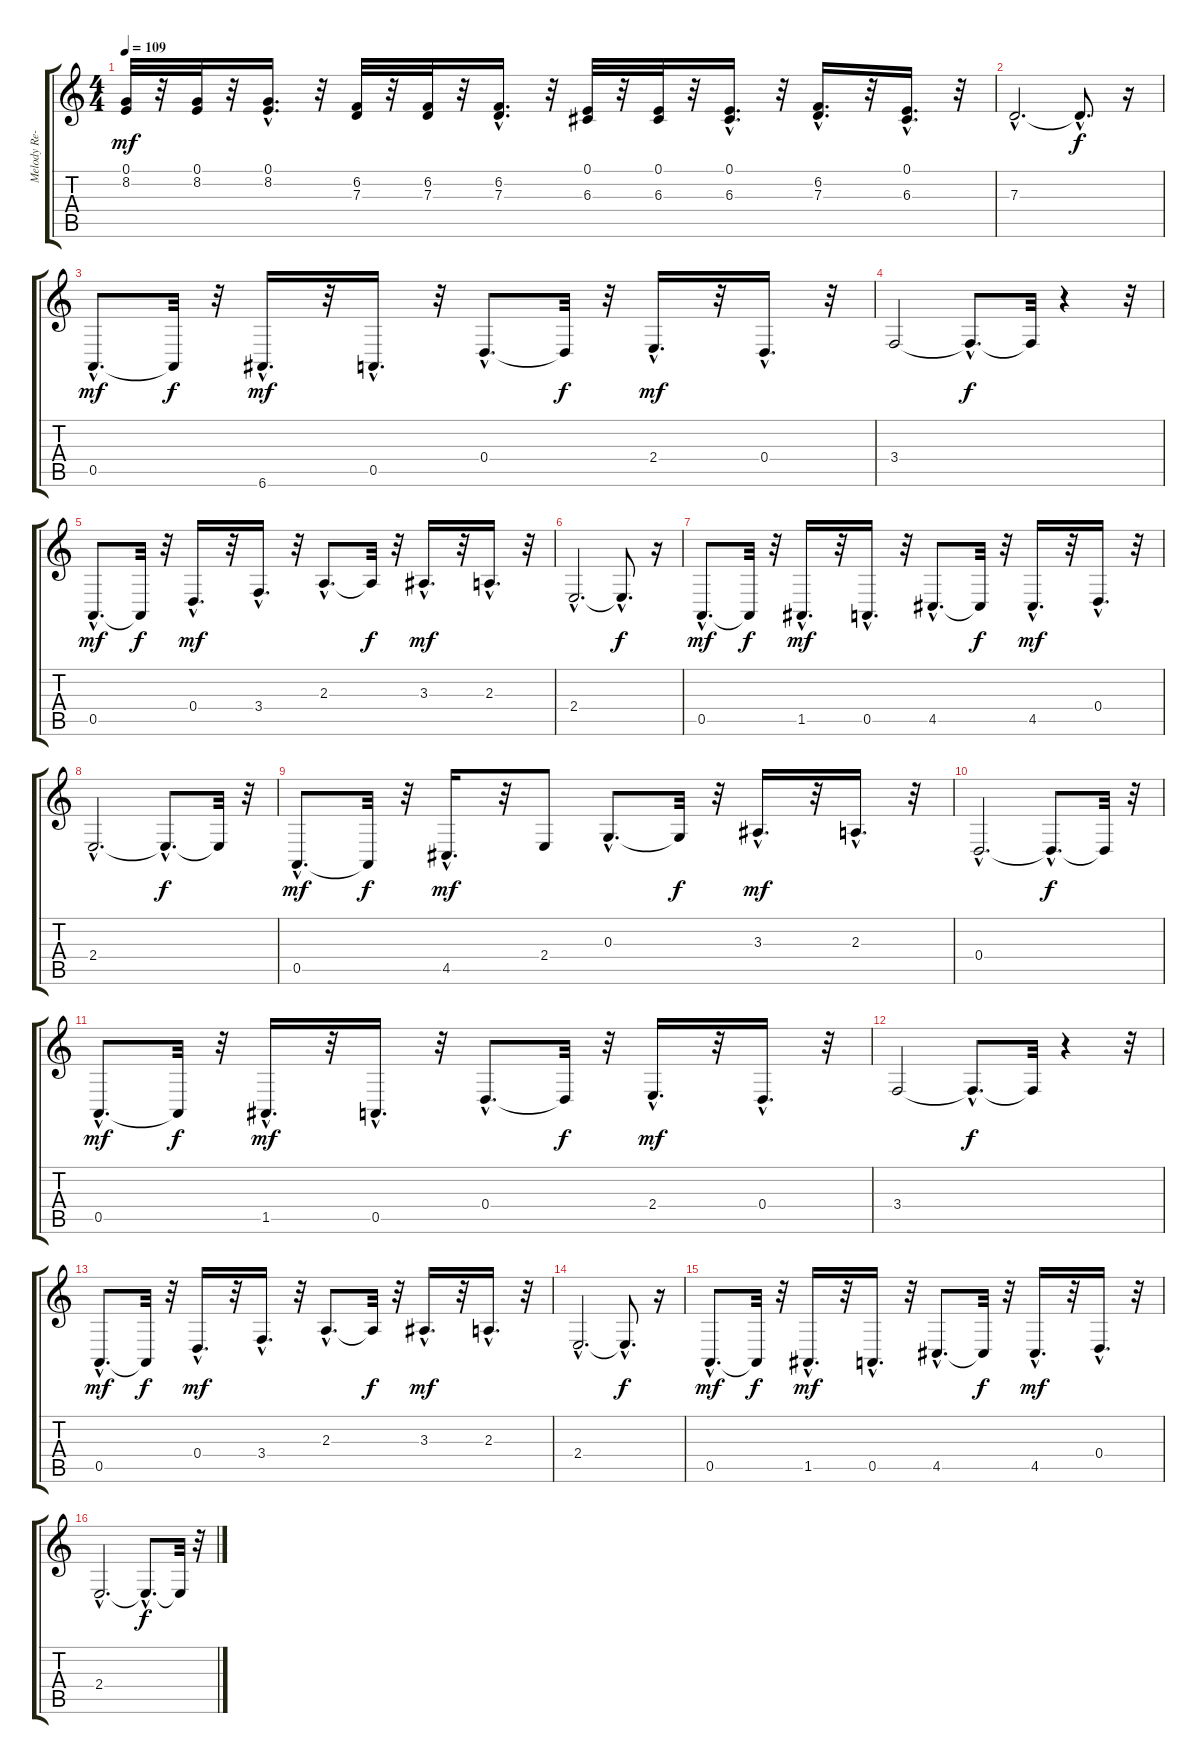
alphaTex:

\track ("Melody Re-Doubled #1 " "Melody Re-") {instrument pad2warm}
\staff {score tabs}
\tuning (E4 B3 G3 D3 A2 E2) {hide}
\ts (4 4)
\tempo 109
\clef g2
\ks c
(0.1 8.2).32{dy mf} r.32 (0.1 8.2).32 r.32 (0.1{hac} 8.2{hac}).16{d} r.32 (6.2 7.3).32 r.32 (6.2 7.3).32 r.32 (6.2{hac} 7.3{hac}).16{d} r.32 (0.1 6.3).32 r.32 (0.1 6.3).32 r.32 (0.1{hac} 6.3{hac}).16{d} r.32 (6.2{hac} 7.3{hac}).16{d} r.32 (0.1{hac} 6.3{hac}).16{d} r.32 |
7.3{hac}.2{d} 7.3{hac t}.8{d dy f} r.16 |
0.5{hac}.8{d dy mf} 0.5{t}.32{dy f} r.32 6.6{hac}.16{d dy mf} r.32 0.5{hac}.16{d} r.32 0.4{hac}.8{d} 0.4{t}.32{dy f} r.32 2.4{hac}.16{d dy mf} r.32 0.4{hac}.16{d} r.32 |
3.4.2 3.4{hac t}.8{d dy f} 3.4{t}.32 r.4 r.32 |
0.5{hac}.8{d dy mf} 0.5{t}.32{dy f} r.32 0.4{hac}.16{d dy mf} r.32 3.4{hac}.16{d} r.32 2.3{hac}.8{d} 2.3{t}.32{dy f} r.32 3.3{hac}.16{d dy mf} r.32 2.3{hac}.16{d} r.32 |
2.4{hac}.2{d} 2.4{hac t}.8{d dy f} r.16 |
0.5{hac}.8{d dy mf} 0.5{t}.32{dy f} r.32 1.5{hac}.16{d dy mf} r.32 0.5{hac}.16{d} r.32 4.5{hac}.8{d} 4.5{t}.32{dy f} r.32 4.5{hac}.16{d dy mf} r.32 0.4{hac}.16{d} r.32 |
2.4{hac}.2{d} 2.4{hac t}.8{d dy f} 2.4{t}.32 r.32 |
0.5{hac}.8{d dy mf} 0.5{t}.32{dy f} r.32 4.5{hac}.16{d dy mf} r.32 2.4.8 0.3{hac}.8{d} 0.3{t}.32{dy f} r.32 3.3{hac}.16{d dy mf} r.32 2.3{hac}.16{d} r.32 |
0.4{hac}.2{d} 0.4{hac t}.8{d dy f} 0.4{t}.32 r.32 |
0.5{hac}.8{d dy mf} 0.5{t}.32{dy f} r.32 1.5{hac}.16{d dy mf} r.32 0.5{hac}.16{d} r.32 0.4{hac}.8{d} 0.4{t}.32{dy f} r.32 2.4{hac}.16{d dy mf} r.32 0.4{hac}.16{d} r.32 |
3.4.2 3.4{hac t}.8{d dy f} 3.4{t}.32 r.4 r.32 |
0.5{hac}.8{d dy mf} 0.5{t}.32{dy f} r.32 0.4{hac}.16{d dy mf} r.32 3.4{hac}.16{d} r.32 2.3{hac}.8{d} 2.3{t}.32{dy f} r.32 3.3{hac}.16{d dy mf} r.32 2.3{hac}.16{d} r.32 |
2.4{hac}.2{d} 2.4{hac t}.8{d dy f} r.16 |
0.5{hac}.8{d dy mf} 0.5{t}.32{dy f} r.32 1.5{hac}.16{d dy mf} r.32 0.5{hac}.16{d} r.32 4.5{hac}.8{d} 4.5{t}.32{dy f} r.32 4.5{hac}.16{d dy mf} r.32 0.4{hac}.16{d} r.32 |
2.4{hac}.2{d} 2.4{hac t}.8{d dy f} 2.4{t}.32 r.32
